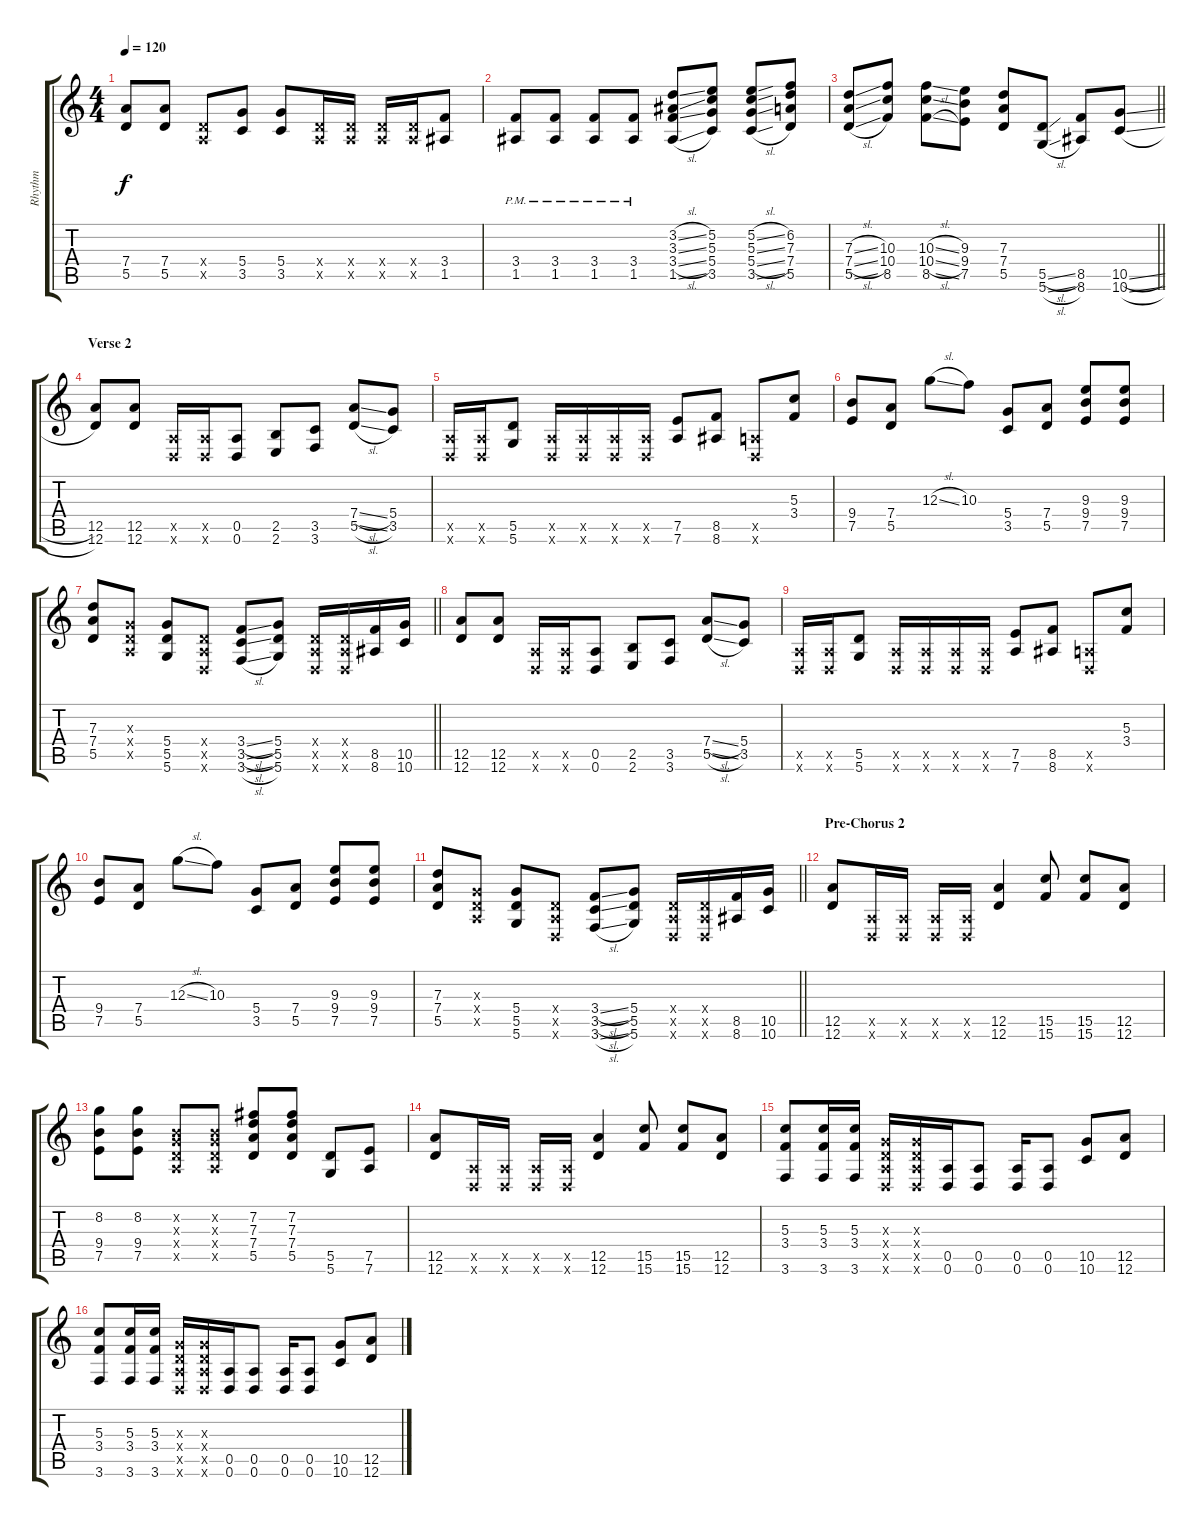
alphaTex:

\track ("Rhythm" "Rhythm") {instrument overdrivenguitar}
\staff {score tabs}
\tuning (E4 B3 G3 D3 A2 D2) {hide}
\ts (4 4)
\tempo 120
\clef g2
\ks c
(7.4 5.5).8{dy f} (7.4 5.5).8 (0.4{x} 0.5{x}).8 (5.4 3.5).8 (5.4 3.5).8 (0.4{x} 0.5{x}).16 (0.4{x} 0.5{x}).16 (0.4{x} 0.5{x}).16 (0.4{x} 0.5{x}).16 (3.4 1.5).8 |
(3.4{pm} 1.5{pm}).8 (3.4{pm} 1.5{pm}).8 (3.4{pm} 1.5{pm}).8 (3.4{pm} 1.5{pm}).8 (3.2{sl} 3.3{sl} 3.4{sl} 1.5{sl}).8 (5.2 5.3 5.4 3.5).8 (5.2{sl} 5.3{sl} 5.4{sl} 3.5{sl}).8 (6.2 7.3 7.4 5.5).8 |
\barLineRight lightlight
(7.3{sl} 7.4{sl} 5.5{sl}).8 (10.3 10.4 8.5).8 (10.3{sl} 10.4{sl} 8.5{sl}).8 (9.3 9.4 7.5).8 (7.3 7.4 5.5).8 (5.5{sl} 5.6{sl}).8 (8.5 8.6).8 (10.5{sl} 10.6{sl}).8 |
\section ("" "Verse 2")
(12.5 12.6).8 (12.5 12.6).8 (0.5{x} 0.6{x}).16 (0.5{x} 0.6{x}).16 (0.5 0.6).8 (2.5 2.6).8 (3.5 3.6).8 (7.4{sl} 5.5{sl}).8 (5.4 3.5).8 |
(0.5{x} 0.6{x}).16 (0.5{x} 0.6{x}).16 (5.5 5.6).8 (0.5{x} 0.6{x}).16 (0.5{x} 0.6{x}).16 (0.5{x} 0.6{x}).16 (0.5{x} 0.6{x}).16 (7.5 7.6).8 (8.5 8.6).8 (0.5{x} 0.6{x}).8 (5.3 3.4).8 |
(9.4 7.5).8 (7.4 5.5).8 12.3{sl}.8 10.3.8 (5.4 3.5).8 (7.4 5.5).8 (9.3 9.4 7.5).8 (9.3 9.4 7.5).8 |
\barLineRight lightlight
(7.3 7.4 5.5).8 (0.3{x} 0.4{x} 0.5{x}).8 (5.4 5.5 5.6).8 (0.4{x} 0.5{x} 0.6{x}).8 (3.4{sl} 3.5{sl} 3.6{sl}).8 (5.4 5.5 5.6).8 (0.4{x} 0.5{x} 0.6{x}).16 (0.4{x} 0.5{x} 0.6{x}).16 (8.5 8.6).16 (10.5 10.6).16 |
(12.5 12.6).8 (12.5 12.6).8 (0.5{x} 0.6{x}).16 (0.5{x} 0.6{x}).16 (0.5 0.6).8 (2.5 2.6).8 (3.5 3.6).8 (7.4{sl} 5.5{sl}).8 (5.4 3.5).8 |
(0.5{x} 0.6{x}).16 (0.5{x} 0.6{x}).16 (5.5 5.6).8 (0.5{x} 0.6{x}).16 (0.5{x} 0.6{x}).16 (0.5{x} 0.6{x}).16 (0.5{x} 0.6{x}).16 (7.5 7.6).8 (8.5 8.6).8 (0.5{x} 0.6{x}).8 (5.3 3.4).8 |
(9.4 7.5).8 (7.4 5.5).8 12.3{sl}.8 10.3.8 (5.4 3.5).8 (7.4 5.5).8 (9.3 9.4 7.5).8 (9.3 9.4 7.5).8 |
\barLineRight lightlight
(7.3 7.4 5.5).8 (0.3{x} 0.4{x} 0.5{x}).8 (5.4 5.5 5.6).8 (0.4{x} 0.5{x} 0.6{x}).8 (3.4{sl} 3.5{sl} 3.6{sl}).8 (5.4 5.5 5.6).8 (0.4{x} 0.5{x} 0.6{x}).16 (0.4{x} 0.5{x} 0.6{x}).16 (8.5 8.6).16 (10.5 10.6).16 |
\section ("" "Pre-Chorus 2")
(12.5 12.6).8 (0.5{x} 0.6{x}).16 (0.5{x} 0.6{x}).16 (0.5{x} 0.6{x}).16 (0.5{x} 0.6{x}).16 (12.5 12.6).4 (15.5 15.6).8 (15.5 15.6).8 (12.5 12.6).8 |
(8.2 9.4 7.5).8 (8.2 9.4 7.5).8 (0.2{x} 0.3{x} 0.4{x} 0.5{x}).8 (0.2{x} 0.3{x} 0.4{x} 0.5{x}).8 (7.2 7.3 7.4 5.5).8 (7.2 7.3 7.4 5.5).8 (5.5 5.6).8 (7.5 7.6).8 |
(12.5 12.6).8 (0.5{x} 0.6{x}).16 (0.5{x} 0.6{x}).16 (0.5{x} 0.6{x}).16 (0.5{x} 0.6{x}).16 (12.5 12.6).4 (15.5 15.6).8 (15.5 15.6).8 (12.5 12.6).8 |
(5.3 3.4 3.6).8 (5.3 3.4 3.6).16 (5.3 3.4 3.6).16 (0.3{x} 0.4{x} 0.5{x} 0.6{x}).16 (0.3{x} 0.4{x} 0.5{x} 0.6{x}).16 (0.5 0.6).16 (0.5 0.6).8 (0.5 0.6).16 (0.5 0.6).8 (10.5 10.6).8 (12.5 12.6).8 |
(5.3 3.4 3.6).8 (5.3 3.4 3.6).16 (5.3 3.4 3.6).16 (0.3{x} 0.4{x} 0.5{x} 0.6{x}).16 (0.3{x} 0.4{x} 0.5{x} 0.6{x}).16 (0.5 0.6).16 (0.5 0.6).8 (0.5 0.6).16 (0.5 0.6).8 (10.5 10.6).8 (12.5 12.6).8
